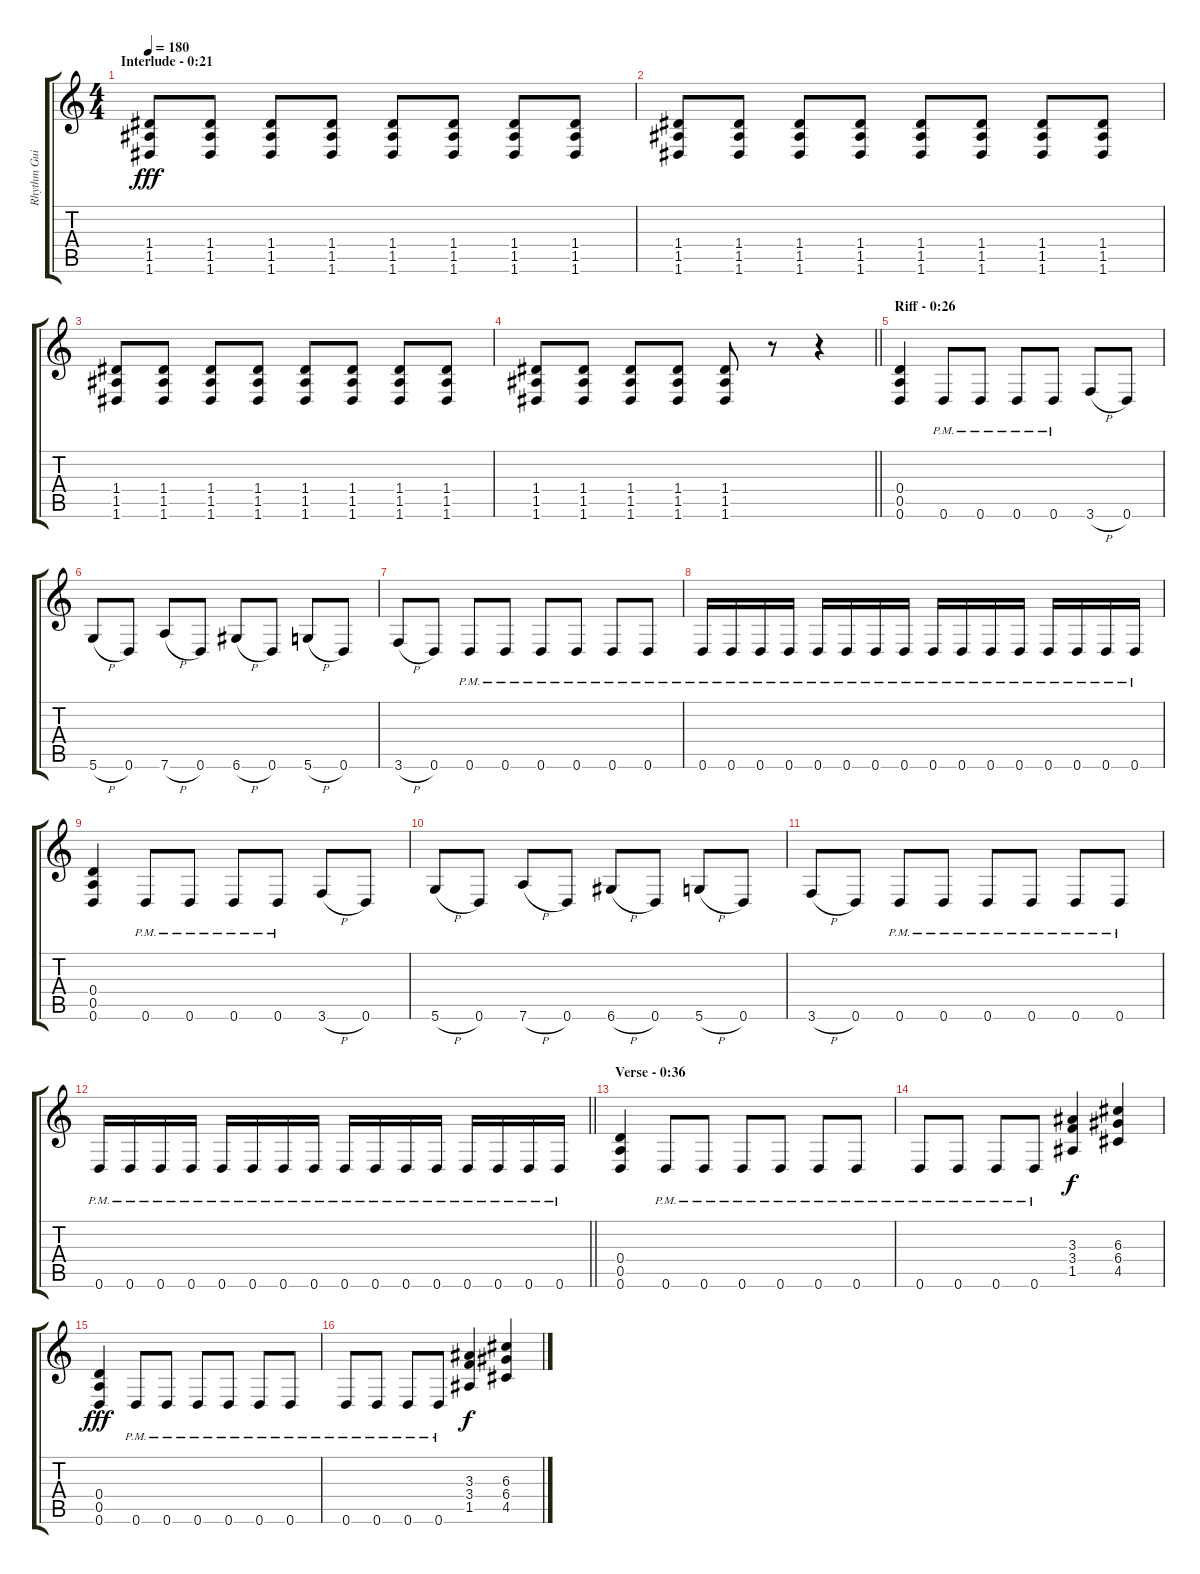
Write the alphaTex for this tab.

\track ("Rhythm Guitar 2" "Rhythm Gui") {instrument distortionguitar}
\staff {score tabs}
\tuning (E4 B3 G3 D3 A2 D2) {hide}
\ts (4 4)
\section ("" "Interlude - 0:21")
\tempo 180
\clef g2
\ks c
(1.4 1.5 1.6).8{dy fff volume 10 balance 8} (1.4 1.5 1.6).8 (1.4 1.5 1.6).8 (1.4 1.5 1.6).8 (1.4 1.5 1.6).8 (1.4 1.5 1.6).8 (1.4 1.5 1.6).8 (1.4 1.5 1.6).8 |
(1.4 1.5 1.6).8 (1.4 1.5 1.6).8 (1.4 1.5 1.6).8 (1.4 1.5 1.6).8 (1.4 1.5 1.6).8 (1.4 1.5 1.6).8 (1.4 1.5 1.6).8 (1.4 1.5 1.6).8 |
(1.4 1.5 1.6).8 (1.4 1.5 1.6).8 (1.4 1.5 1.6).8 (1.4 1.5 1.6).8 (1.4 1.5 1.6).8 (1.4 1.5 1.6).8 (1.4 1.5 1.6).8 (1.4 1.5 1.6).8 |
\barLineRight lightlight
(1.4 1.5 1.6).8 (1.4 1.5 1.6).8 (1.4 1.5 1.6).8 (1.4 1.5 1.6).8 (1.4 1.5 1.6).8 r.8 r.4 |
\section ("" "Riff - 0:26")
(0.4 0.5 0.6).4{volume 13 balance 16} 0.6{pm}.8 0.6{pm}.8 0.6{pm}.8 0.6{pm}.8 3.6{h}.8 0.6.8 |
5.6{h}.8 0.6.8 7.6{h}.8 0.6.8 6.6{h}.8 0.6.8 5.6{h}.8 0.6.8 |
3.6{h}.8 0.6.8 0.6{pm}.8 0.6{pm}.8 0.6{pm}.8 0.6{pm}.8 0.6{pm}.8 0.6{pm}.8 |
0.6{pm}.16 0.6{pm}.16 0.6{pm}.16 0.6{pm}.16 0.6{pm}.16 0.6{pm}.16 0.6{pm}.16 0.6{pm}.16 0.6{pm}.16 0.6{pm}.16 0.6{pm}.16 0.6{pm}.16 0.6{pm}.16 0.6{pm}.16 0.6{pm}.16 0.6{pm}.16 |
(0.4 0.5 0.6).4 0.6{pm}.8 0.6{pm}.8 0.6{pm}.8 0.6{pm}.8 3.6{h}.8 0.6.8 |
5.6{h}.8 0.6.8 7.6{h}.8 0.6.8 6.6{h}.8 0.6.8 5.6{h}.8 0.6.8 |
3.6{h}.8 0.6.8 0.6{pm}.8 0.6{pm}.8 0.6{pm}.8 0.6{pm}.8 0.6{pm}.8 0.6{pm}.8 |
\barLineRight lightlight
0.6{pm}.16 0.6{pm}.16 0.6{pm}.16 0.6{pm}.16 0.6{pm}.16 0.6{pm}.16 0.6{pm}.16 0.6{pm}.16 0.6{pm}.16 0.6{pm}.16 0.6{pm}.16 0.6{pm}.16 0.6{pm}.16 0.6{pm}.16 0.6{pm}.16 0.6{pm}.16 |
\section ("" "Verse - 0:36")
(0.4 0.5 0.6).4 0.6{pm}.8 0.6{pm}.8 0.6{pm}.8 0.6{pm}.8 0.6{pm}.8 0.6{pm}.8 |
0.6{pm}.8 0.6{pm}.8 0.6{pm}.8 0.6{pm}.8 (3.3 3.4 1.5).4{dy f} (6.3 6.4 4.5).4 |
(0.4 0.5 0.6).4{dy fff} 0.6{pm}.8 0.6{pm}.8 0.6{pm}.8 0.6{pm}.8 0.6{pm}.8 0.6{pm}.8 |
0.6{pm}.8 0.6{pm}.8 0.6{pm}.8 0.6{pm}.8 (3.3 3.4 1.5).4{dy f} (6.3 6.4 4.5).4
